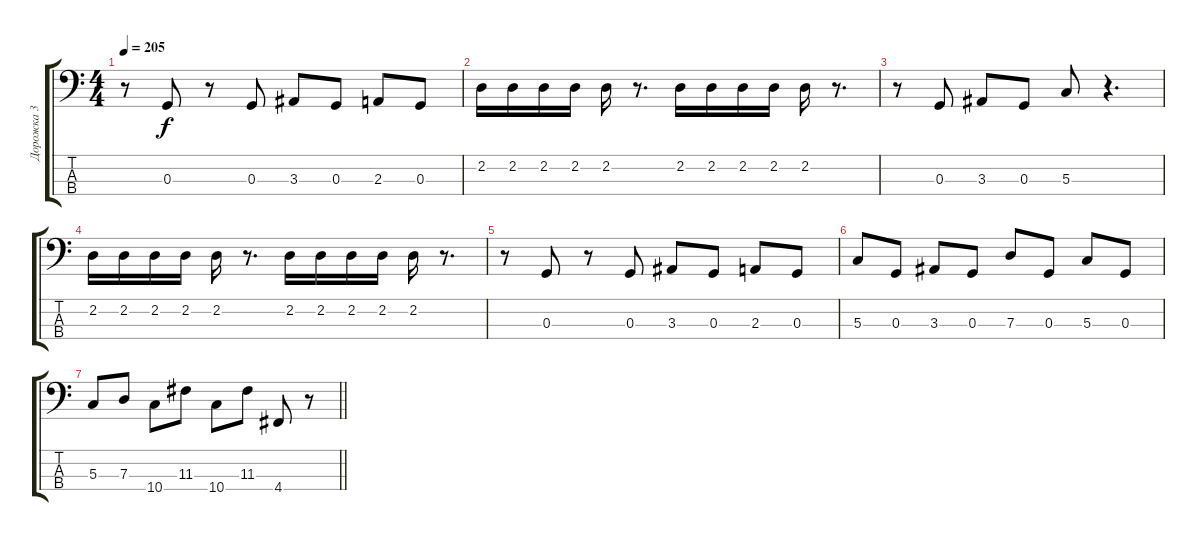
\track ("Дорожка 3" "Дорожка 3") {instrument slapbass2}
\staff {score tabs}
\tuning (F2 C2 G1 D1) {hide}
\ts (4 4)
\tempo 205
\clef f4
\ks c
r.8{dy f} 0.3.8 r.8 0.3.8 3.3.8 0.3.8 2.3.8 0.3.8 |
2.2.16 2.2.16 2.2.16 2.2.16 2.2.16 r.8{d} 2.2.16 2.2.16 2.2.16 2.2.16 2.2.16 r.8{d} |
r.8 0.3.8 3.3.8 0.3.8 5.3.8 r.4{d} |
2.2.16 2.2.16 2.2.16 2.2.16 2.2.16 r.8{d} 2.2.16 2.2.16 2.2.16 2.2.16 2.2.16 r.8{d} |
r.8 0.3.8 r.8 0.3.8 3.3.8 0.3.8 2.3.8 0.3.8 |
5.3.8 0.3.8 3.3.8 0.3.8 7.3.8 0.3.8 5.3.8 0.3.8 |
\barLineRight lightlight
5.3.8 7.3.8 10.4.8 11.3.8 10.4.8 11.3.8 4.4.8 r.8
